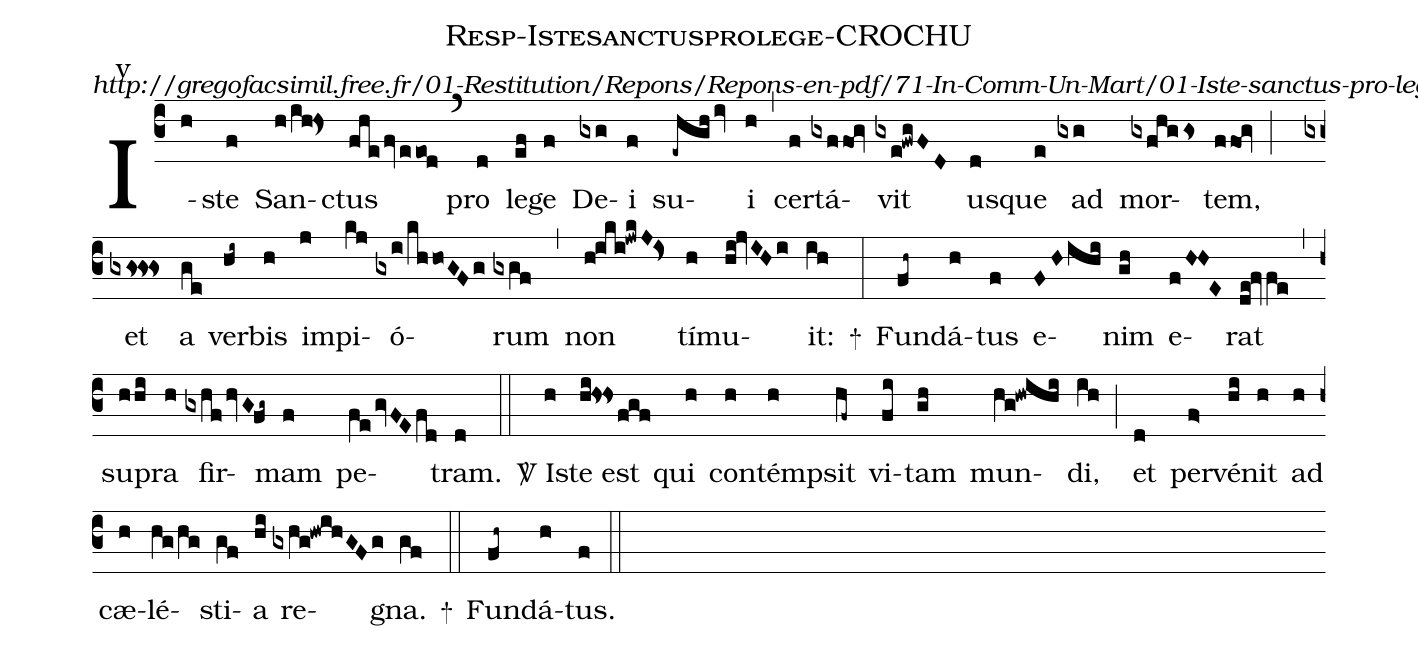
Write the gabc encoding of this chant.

name: Resp-Istesanctusprolege-CROCHU;
commentary: http://gregofacsimil.free.fr/01-Restitution/Repons/Repons-en-pdf/71-In-Comm-Un-Mart/01-Iste-sanctus-pro-lege.pdf;
annotation: v;
%%
(c3) I(h)ste(f) San(h/ih!hs<)ctus(fhe/fv/eeod) (`)
pro(d) le(ef)ge(f) De(gxg)i(f) su(-ehgh/iv)i(h) (,)
cer(f)tá(gxffOg)vit(gxe!fwgFD) us(d)que(e) ad(gxg) mor(gxfhggs)tem,(ffOg) (;)
et(gxgs!gs!gs) a(ge) ver(hi~)bis(h) im(j)pi(kj)ó(gxi/khhoGFg)rum(gxgf) (,)
non(h!iki!jwkJ!Is>) tí(h)mu(hi!jvIHi)it:(ih)
+(:)
Fun(fh~)dá(h)tus(f) e(FHihi)nim(gh) e(f/H!H!E)rat(de!fvfe) (,)
su(hhi)pra(h) fir(gxhf/hvG!fg~)mam(f) pe(fegvFEfd)tram.(d) (::)
<sp>V/</sp> I(h)ste est(hi!hs!hsfgf) qui(h) con(h)tém(h)psit(hf~) vi(fi)tam(gh) mun(hg!hwihi)di,(ih) (;)
et(d) per(f>)vé(hi)nit(h) ad(h) cæ(h)lé(hg/hg)sti(gf)a(hi) re(gxhg!hwihGFg)gna.(gf)
+(::)
Fun(fh~)dá(h)tus.(f) (::)
